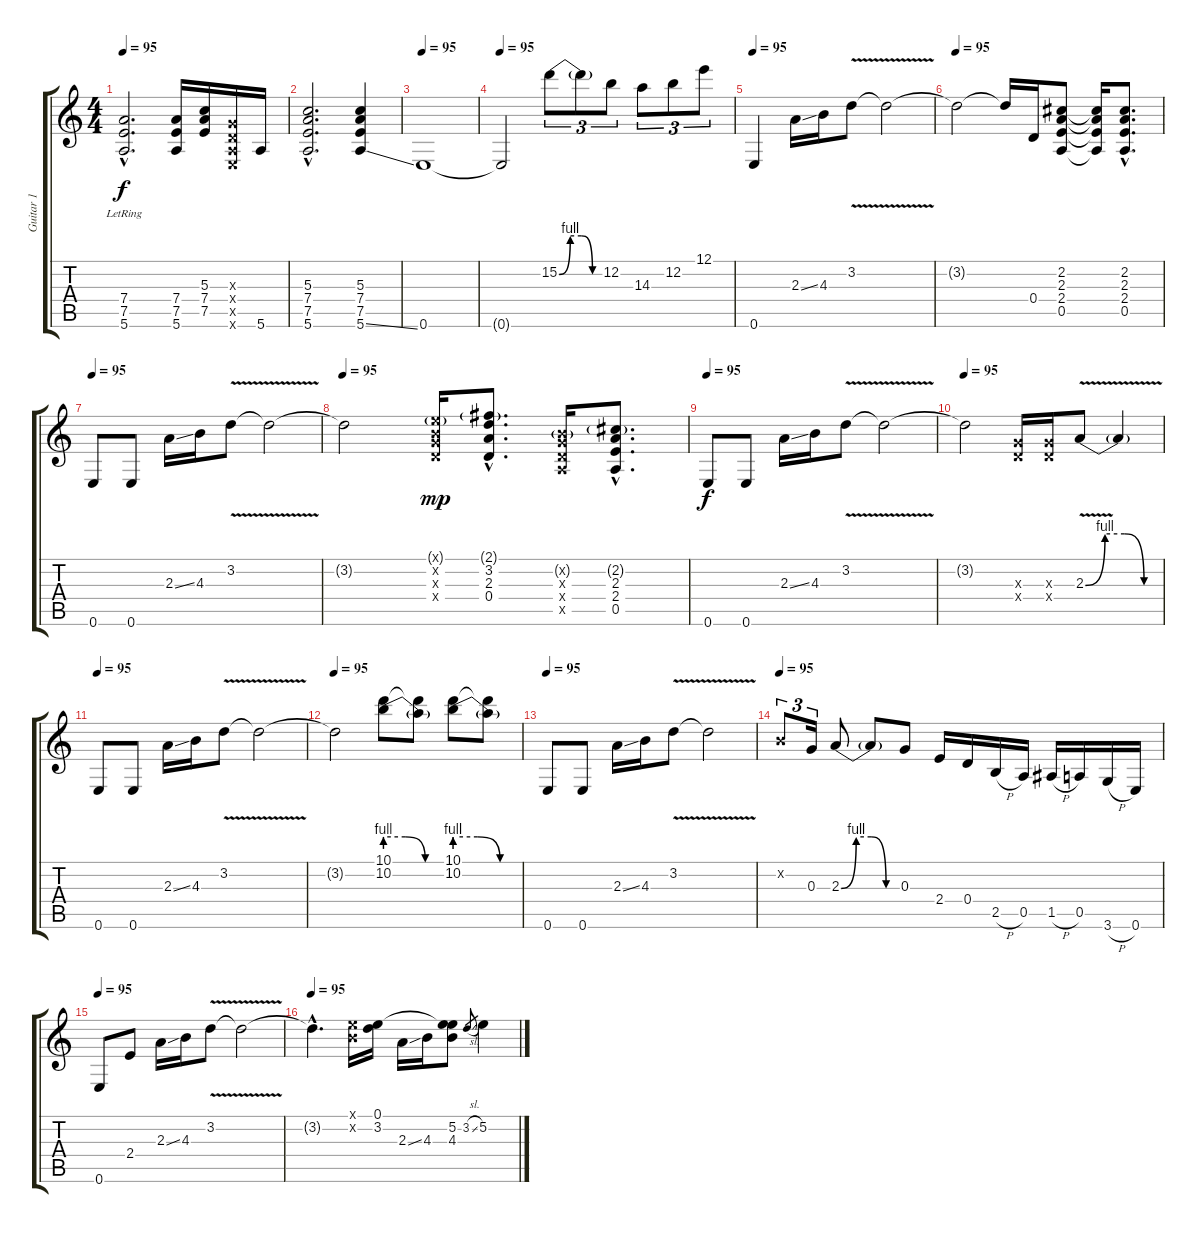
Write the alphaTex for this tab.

\track ("Guitar 1" "Guitar 1") {instrument overdrivenguitar}
\staff {score tabs}
\tuning (E4 B3 G3 D3 A2 E2) {hide}
\ts (4 4)
\tempo 95
\clef g2
\ks c
(7.4{hac} 7.5{hac lr} 5.6{hac}).2{d dy f} (7.4 7.5 5.6).16 (5.3 7.4 7.5).16 (0.3{x} 0.4{x} 0.5{x} 0.6{x}).16 5.6.16 |
(5.3{hac} 7.4{hac} 7.5{hac} 5.6{hac}).2{d} (5.3 7.4 7.5 5.6{ss}).4 |
\tempo 95
0.6.1 |
\tempo 95
0.6{t}.2 15.2{be (custom 0 0 15 4 30 4 45 0 60 0)}.8{tu (3 2)} 15.2{t}.8{tu (3 2)} 12.2.8{tu (3 2)} 14.3.8{tu (3 2)} 12.2.8{tu (3 2)} 12.1.8{tu (3 2)} |
\tempo 95
0.6.4 2.3{ss}.16 4.3.16 3.2{v}.8 3.2{t}.2 |
\tempo 95
3.2{t}.2 3.2{t}.16 0.4.16 (2.2 2.3 2.4 0.5).8 (2.2{t} 2.3{t} 2.4{t} 0.5{t}).16 (2.2{hac} 2.3{hac} 2.4{hac} 0.5{hac}).8{d} |
\tempo 95
0.6.8 0.6.8 2.3{ss}.16 4.3.16 3.2{v}.8 3.2{t}.2 |
\tempo 95
3.2{t}.2 (0.1{g x} 0.2{x} 0.3{x} 0.4{x}).16{dy mp} (2.1{g hac} 3.2{hac} 2.3{hac} 0.4{hac}).8{d} (0.2{g x} 0.3{x} 0.4{x} 0.5{x}).16 (2.2{g hac} 2.3{hac} 2.4{hac} 0.5{hac}).8{d} |
\tempo 95
0.6.8{dy f} 0.6.8 2.3{ss}.16 4.3.16 3.2{v}.8 3.2{t}.2 |
\tempo 95
3.2{t}.2 (0.3{x} 0.4{x}).16 (0.3{x} 0.4{x}).16 2.3{be (custom 0 0 15 4 30 4 45 0 60 0) v}.8 2.3{t}.4 |
\tempo 95
0.6.8 0.6.8 2.3{ss}.16 4.3.16 3.2{v}.8 3.2{t}.2 |
\tempo 95
3.2{t}.2 (10.1 10.2{be (custom 0 4 20 4 40 0 60 0)}).8 (10.1{t} 10.2{t}).8 (10.1 10.2{be (custom 0 4 20 4 40 0 60 0)}).8 (10.1{t} 10.2{t}).8 |
\tempo 95
0.6.8 0.6.8 2.3{ss}.16 4.3.16 3.2{v}.8 3.2{t}.2 |
\tempo 95
0.2{x}.8{tu (3 2)} 0.3.16{tu (3 2)} 2.3{be (custom 0 0 15 4 30 4 45 0 60 0)}.8 2.3{t}.8 0.3.8 2.4.16 0.4.16 2.5{h}.16 0.5.16 1.5{h}.16 0.5.16 3.6{h}.16 0.6.16 |
\tempo 95
0.6.8 2.4.8 2.3{ss}.16 4.3.16 3.2{v}.8 3.2{t}.2 |
\tempo 95
3.2{hac t}.4{d} (0.1{x} 0.2{x}).16 (0.1 3.2).16 2.3{ss}.16 4.3.16 (0.1{t} 5.2 4.3).8 3.2{sl}.8{gr} 5.2.4
